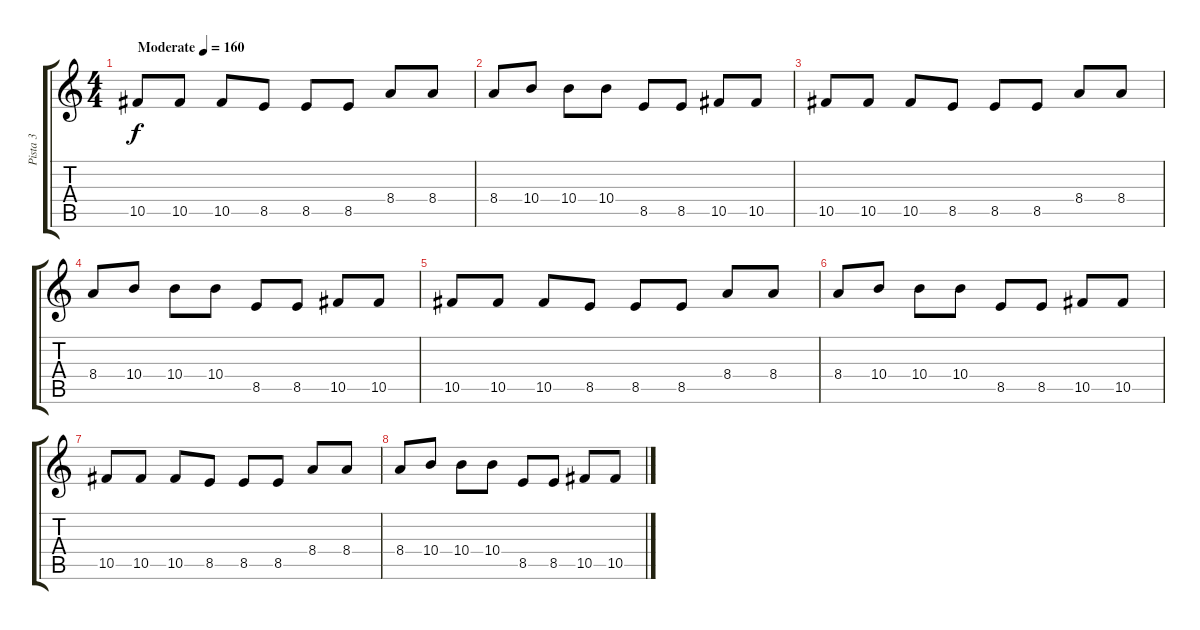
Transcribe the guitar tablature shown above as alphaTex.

\track ("Pista 3" "Pista 3") {instrument distortionguitar}
\staff {score tabs}
\tuning (Eb4 Bb3 Gb3 Db3 Ab2 Eb2) {hide}
\ts (4 4)
\tempo (160 "Moderate")
\clef g2
\ks c
10.5.8{dy f instrument distortionguitar} 10.5.8 10.5.8 8.5.8 8.5.8 8.5.8 8.4.8 8.4.8 |
8.4.8 10.4.8 10.4.8 10.4.8 8.5.8 8.5.8 10.5.8 10.5.8 |
10.5.8 10.5.8 10.5.8 8.5.8 8.5.8 8.5.8 8.4.8 8.4.8 |
8.4.8 10.4.8 10.4.8 10.4.8 8.5.8 8.5.8 10.5.8 10.5.8 |
10.5.8 10.5.8 10.5.8 8.5.8 8.5.8 8.5.8 8.4.8 8.4.8 |
8.4.8 10.4.8 10.4.8 10.4.8 8.5.8 8.5.8 10.5.8 10.5.8 |
10.5.8 10.5.8 10.5.8 8.5.8 8.5.8 8.5.8 8.4.8 8.4.8 |
8.4.8 10.4.8 10.4.8 10.4.8 8.5.8 8.5.8 10.5.8 10.5.8
